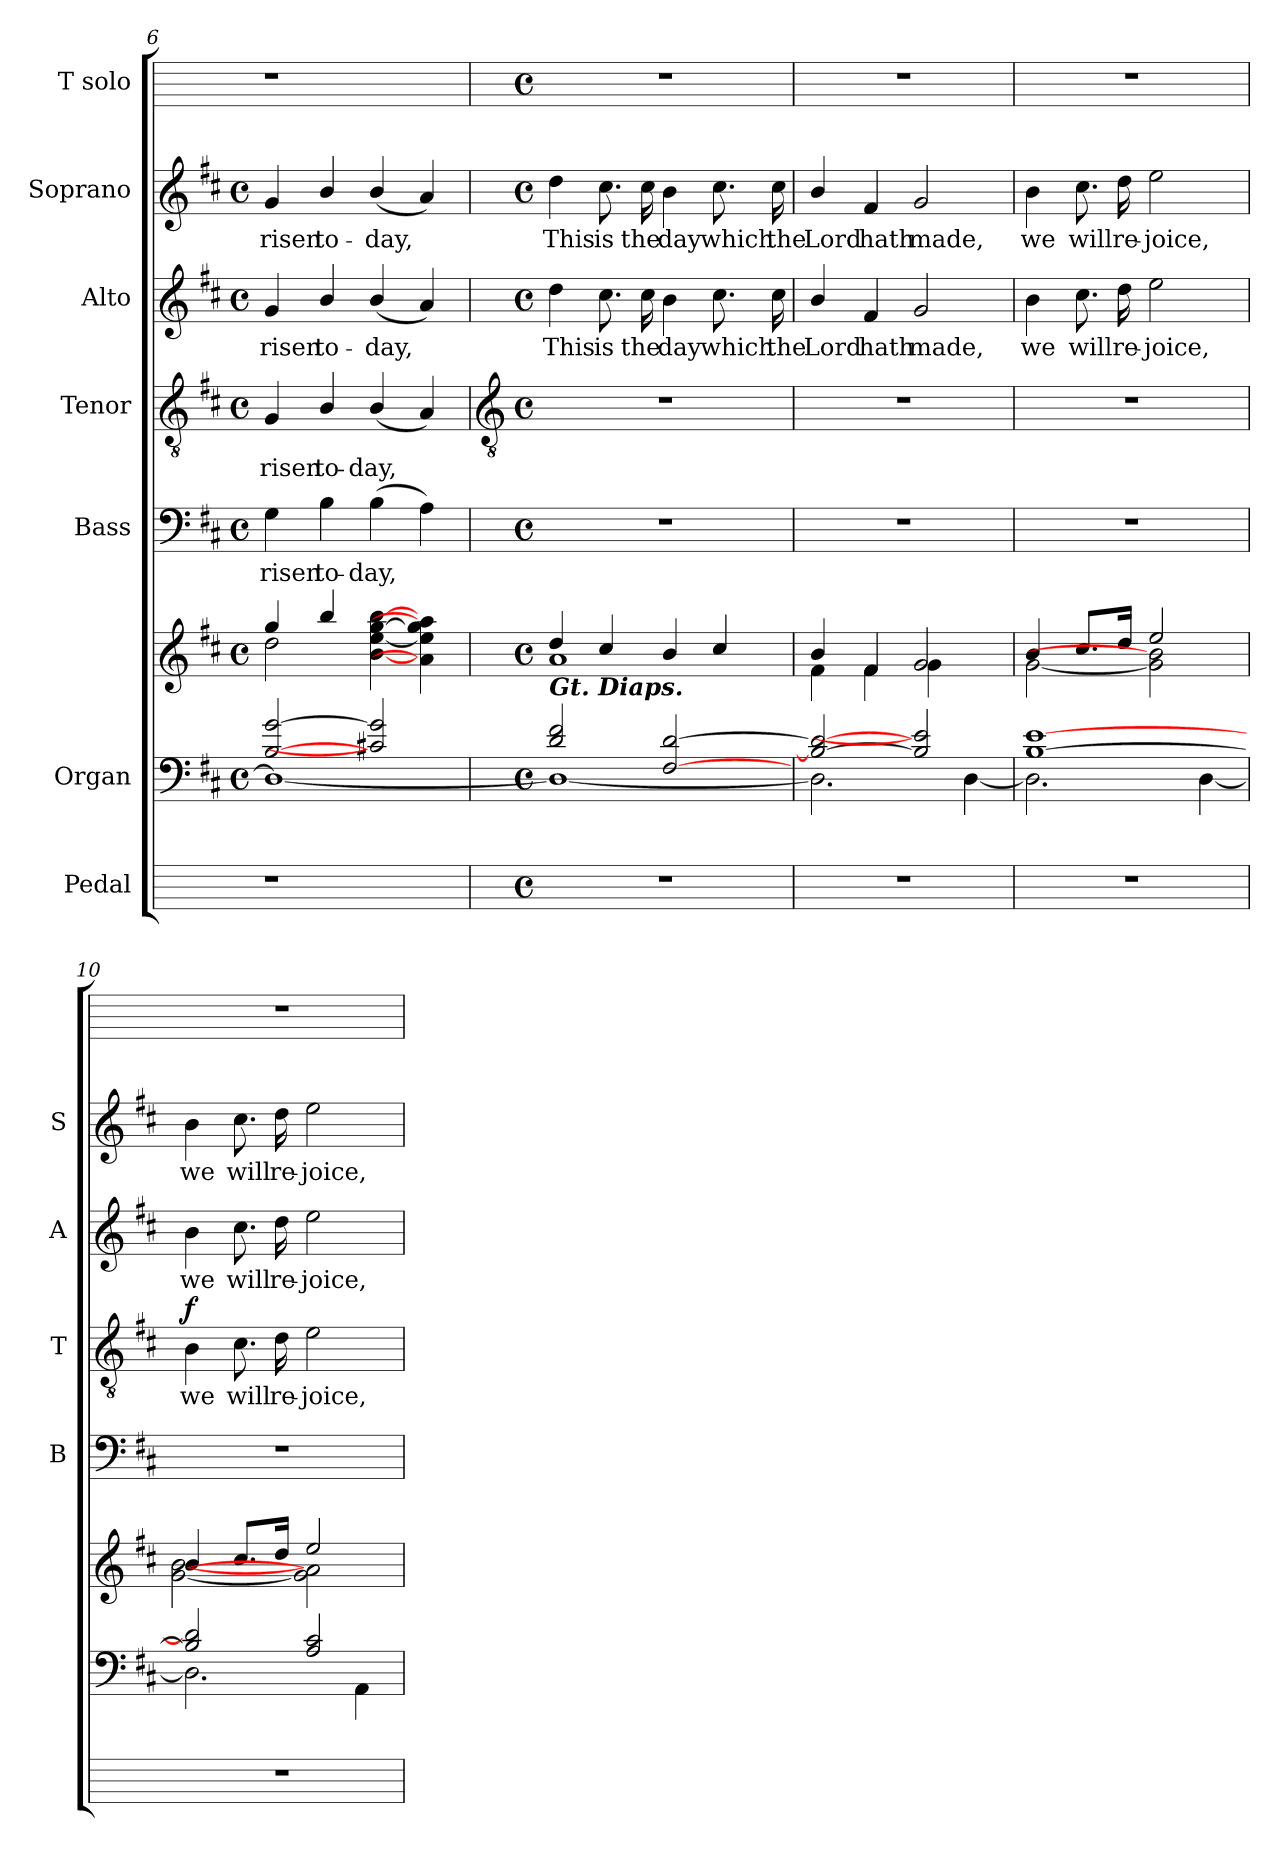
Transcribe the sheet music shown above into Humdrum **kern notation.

**kern	**kern	**kern	**kern	**text	**kern	**text	**dynam	**kern	**text	**kern	**text	**kern
*part7	*part6	*part6	*part5	*part5	*part4	*part4	*part4	*part3	*part3	*part2	*part2	*part1
*staff8	*staff7	*staff6	*staff5	*staff5	*staff4	*staff4	*staff4	*staff3	*staff3	*staff2	*staff2	*staff1
*I"Pedal	*I"Organ	*	*I"Bass	*	*I"Tenor	*	*	*I"Alto	*	*I"Soprano	*	*I"T solo
*	*	*	*I'B	*	*I'T	*	*	*I'A	*	*I'S	*	*
*	*clefF4	*clefG2	*clefF4	*	*clefGv2	*	*	*clefG2	*	*clefG2	*	*
*	*k[f#c#]	*k[f#c#]	*k[f#c#]	*	*k[f#c#]	*	*	*k[f#c#]	*	*k[f#c#]	*	*
*	*D:	*D:	*D:	*	*D:	*	*	*D:	*	*D:	*	*
*	*M4/4	*M4/4	*M4/4	*	*M4/4	*	*	*M4/4	*	*M4/4	*	*
*	*met(c)	*met(c)	*met(c)	*	*met(c)	*	*	*met(c)	*	*met(c)	*	*
=6	=6	=6	=6	=6	=6	=6	=6	=6	=6	=6	=6	=6
*	*^	*^	*	*	*	*	*	*	*	*	*	*
!	!	!	!	!	!	!LO:LY:b	!	!LO:LY:b	!	!	!LO:LY:b	!	!LO:LY:b	!
1r	[2B/ [2g/	1D\_	4gg/	2dd\	4G	risen	4G	risen	.	4g	risen	4g	risen	1r
!	!	!	!	!	!	!LO:LY:b	!	!LO:LY:b	!	!	!LO:LY:b	!	!LO:LY:b	!
.	.	.	4bb/	.	4B\	to-	4B/	to-	.	4b/	to-	4b/	to-	.
!	!	!	!	!	!	!LO:LY:b	!	!LO:LY:b	!	!	!LO:LY:b	!	!LO:LY:b	!
.	2c#X/] 2g/]	.	2ryy	[4b\ [4ee\ [4gg\ [4bb\	(>4B\	-day,	(<4B/	-day,	.	(<4b/	-day,	(<4b/	-day,	.
.	.	.	.	4a\] 4ee\] 4gg\] 4aa\]	4A)	.	4A)	.	.	4a)	.	4a)	.	.
!!LO:LB:g=z
=7	=7	=7	=7	=7	=7	=7	=7	=7	=7	=7	=7	=7	=7	=7
*	*	*	*	*	*	*	*clefGv2	*	*	*	*	*	*	*
*M4/4	*M4/4	*	*M4/4	*	*M4/4	*	*M4/4	*	*	*M4/4	*	*M4/4	*	*M4/4
*met(c)	*met(c)	*	*met(c)	*	*met(c)	*	*met(c)	*	*	*met(c)	*	*met(c)	*	*met(c)
*	*	*	*MM112	*	*	*	*	*	*	*	*	*MM112	*	*
!	!LO:TX:a:Bi:t=Gt. Diaps.	!	!	!	!	!	!	!	!	!	!	!	!	!
!	!	!	!	!	!	!	!	!	!	!	!LO:LY:b	!	!LO:LY:b	!
1r	2d/ 2f#/	1D\_	4dd/	1a\	1r	.	1r	.	.	4dd	This	4dd	This	1r
!	!	!	!	!	!	!	!	!	!	!	!LO:LY:b	!	!LO:LY:b	!
.	.	.	4cc#/	.	.	.	.	.	.	8.cc#	is	8.cc#	is	.
!	!	!	!	!	!	!	!	!	!	!	!LO:LY:b	!	!LO:LY:b	!
.	.	.	.	.	.	.	.	.	.	16cc#	the	16cc#	the	.
!	!	!	!	!	!	!	!	!	!	!	!LO:LY:b	!	!LO:LY:b	!
.	[2F#/ [2d/	.	4b/	.	.	.	.	.	.	4b	day	4b	day	.
!	!	!	!	!	!	!	!	!	!	!	!LO:LY:b	!	!LO:LY:b	!
.	.	.	4cc#/	.	.	.	.	.	.	8.cc#	which	8.cc#	which	.
!	!	!	!	!	!	!	!	!	!	!	!LO:LY:b	!	!LO:LY:b	!
.	.	.	.	.	.	.	.	.	.	16cc#	the	16cc#	the	.
=8	=8	=8	=8	=8	=8	=8	=8	=8	=8	=8	=8	=8	=8	=8
!	!	!	!	!	!	!	!	!	!	!	!LO:LY:b	!	!LO:LY:b	!
1r	2B/_ 2d/_	2.D\]	4b/	4f#\	1r	.	1r	.	.	4b/	Lord	4b/	Lord	1r
!	!	!	!	!	!	!	!	!	!	!	!LO:LY:b	!	!LO:LY:b	!
.	.	.	4f#/	4f#\	.	.	.	.	.	4f#	hath	4f#	hath	.
!	!	!	!	!	!	!	!	!	!	!	!LO:LY:b	!	!LO:LY:b	!
.	2B/] 2e/]	.	2g/	4g\	.	.	.	.	.	2g	made,	2g	made,	.
.	.	[4D\	.	4ryy	.	.	.	.	.	.	.	.	.	.
=9	=9	=9	=9	=9	=9	=9	=9	=9	=9	=9	=9	=9	=9	=9
!	!	!	!	!	!	!	!	!	!	!	!LO:LY:b	!	!LO:LY:b	!
1r	[1B/ [1e/	2.D\]	4b/	[2g\	1r	.	1r	.	.	4b	we	4b	we	1r
!	!	!	!	!	!	!	!	!	!	!	!LO:LY:b	!	!LO:LY:b	!
.	.	.	8.cc#/L	.	.	.	.	.	.	8.cc#	will	8.cc#	will	.
!	!	!	!	!	!	!	!	!	!	!	!LO:LY:b	!	!LO:LY:b	!
.	.	.	16dd/J	.	.	.	.	.	.	16dd	re-	16dd	re-	.
!	!	!	!	!	!	!	!	!	!	!	!LO:LY:b	!	!LO:LY:b	!
.	.	.	2ee/	2g\] 2b\]	.	.	.	.	.	2ee	-joice,	2ee	-joice,	.
.	.	[4D\	.	.	.	.	.	.	.	.	.	.	.	.
=10	=10	=10	=10	=10	=10	=10	=10	=10	=10	=10	=10	=10	=10	=10
!	!	!	!	!	!	!	!	!LO:LY:b	!LO:DY:b	!	!LO:LY:b	!	!LO:LY:b	!
1r	2B/] 2d/]	2.D\]	4b/	[2g\ [2b\	1r	.	4B	we	f	4b	we	4b	we	1r
!	!	!	!	!	!	!	!	!LO:LY:b	!	!	!LO:LY:b	!	!LO:LY:b	!
.	.	.	8.cc#/L	.	.	.	8.c#	will	.	8.cc#	will	8.cc#	will	.
!	!	!	!	!	!	!	!	!LO:LY:b	!	!	!LO:LY:b	!	!LO:LY:b	!
.	.	.	16dd/J	.	.	.	16d	re-	.	16dd	re-	16dd	re-	.
!	!	!	!	!	!	!	!	!LO:LY:b	!	!	!LO:LY:b	!	!LO:LY:b	!
.	2A/ 2c#/	.	2ee/	2g\] 2a\]	.	.	2e	-joice,	.	2ee	-joice,	2ee	-joice,	.
.	.	4AA\	.	.	.	.	.	.	.	.	.	.	.	.
*	*v	*v	*	*	*	*	*	*	*	*	*	*	*	*
*	*	*v	*v	*	*	*	*	*	*	*	*	*	*
=	=	=	=	=	=	=	=	=	=	=	=	=
*-	*-	*-	*-	*-	*-	*-	*-	*-	*-	*-	*-	*-
